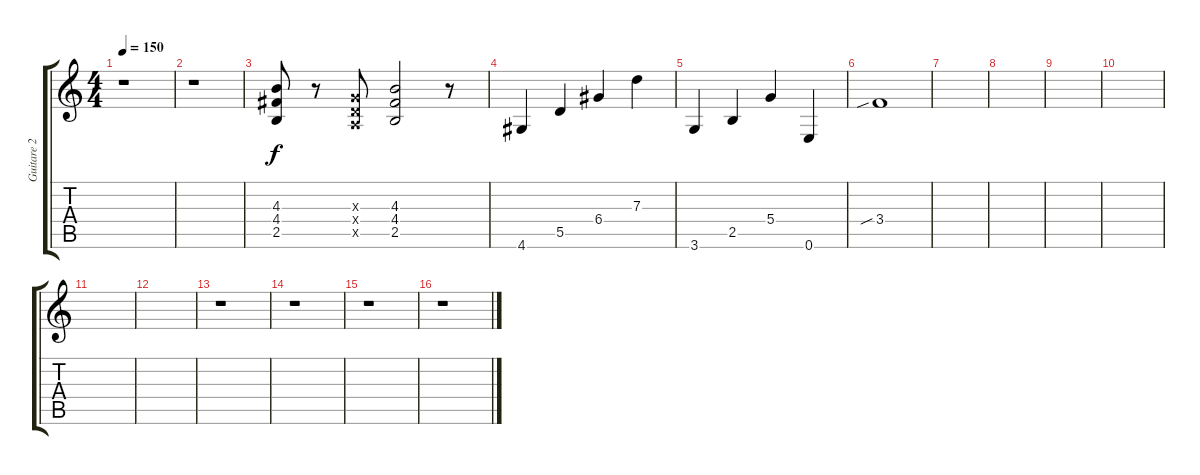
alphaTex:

\track ("Guitare 2" "Guitare 2") {instrument overdrivenguitar}
\staff {score tabs}
\tuning (E4 B3 G3 D3 A2 E2) {hide}
\ts (4 4)
\tempo 150
\clef g2
\ks c
r.1{dy f} |
r.1 |
(4.3 4.4 2.5).8 r.8 (0.3{x} 0.4{x} 0.5{x}).8 (4.3 4.4 2.5).2 r.8 |
4.6.4 5.5.4 6.4.4 7.3.4 |
3.6.4 2.5.4 5.4.4 0.6.4 |
3.4{sib}.1 |
|
|
|
|
|
|
r.1 |
r.1 |
r.1 |
r.1
